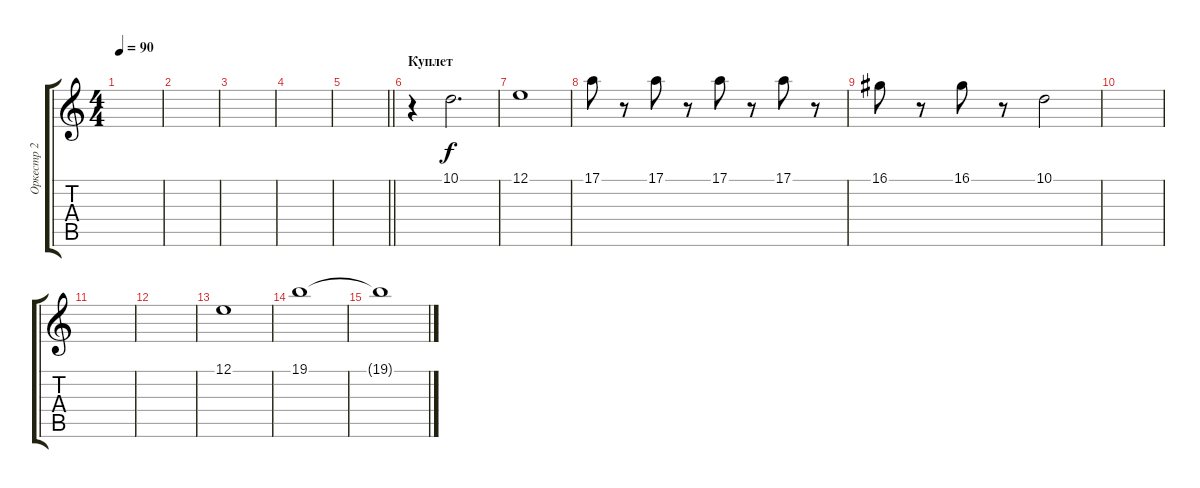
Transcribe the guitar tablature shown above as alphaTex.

\track ("Оркестр 2" "Оркестр 2") {instrument stringensemble1}
\staff {score tabs}
\tuning (E4 B3 G3 D3 A2 E2) {hide}
\ts (4 4)
\tempo 90
\clef g2
\ks c
|
|
|
|
\barLineRight lightlight
|
\section ("" "Куплет")
r.4 10.1.2{d} |
12.1.1 |
17.1.8 r.8 17.1.8 r.8 17.1.8 r.8 17.1.8 r.8 |
16.1.8 r.8 16.1.8 r.8 10.1.2 |
|
|
|
12.1.1 |
19.1.1 |
19.1{t}.1
